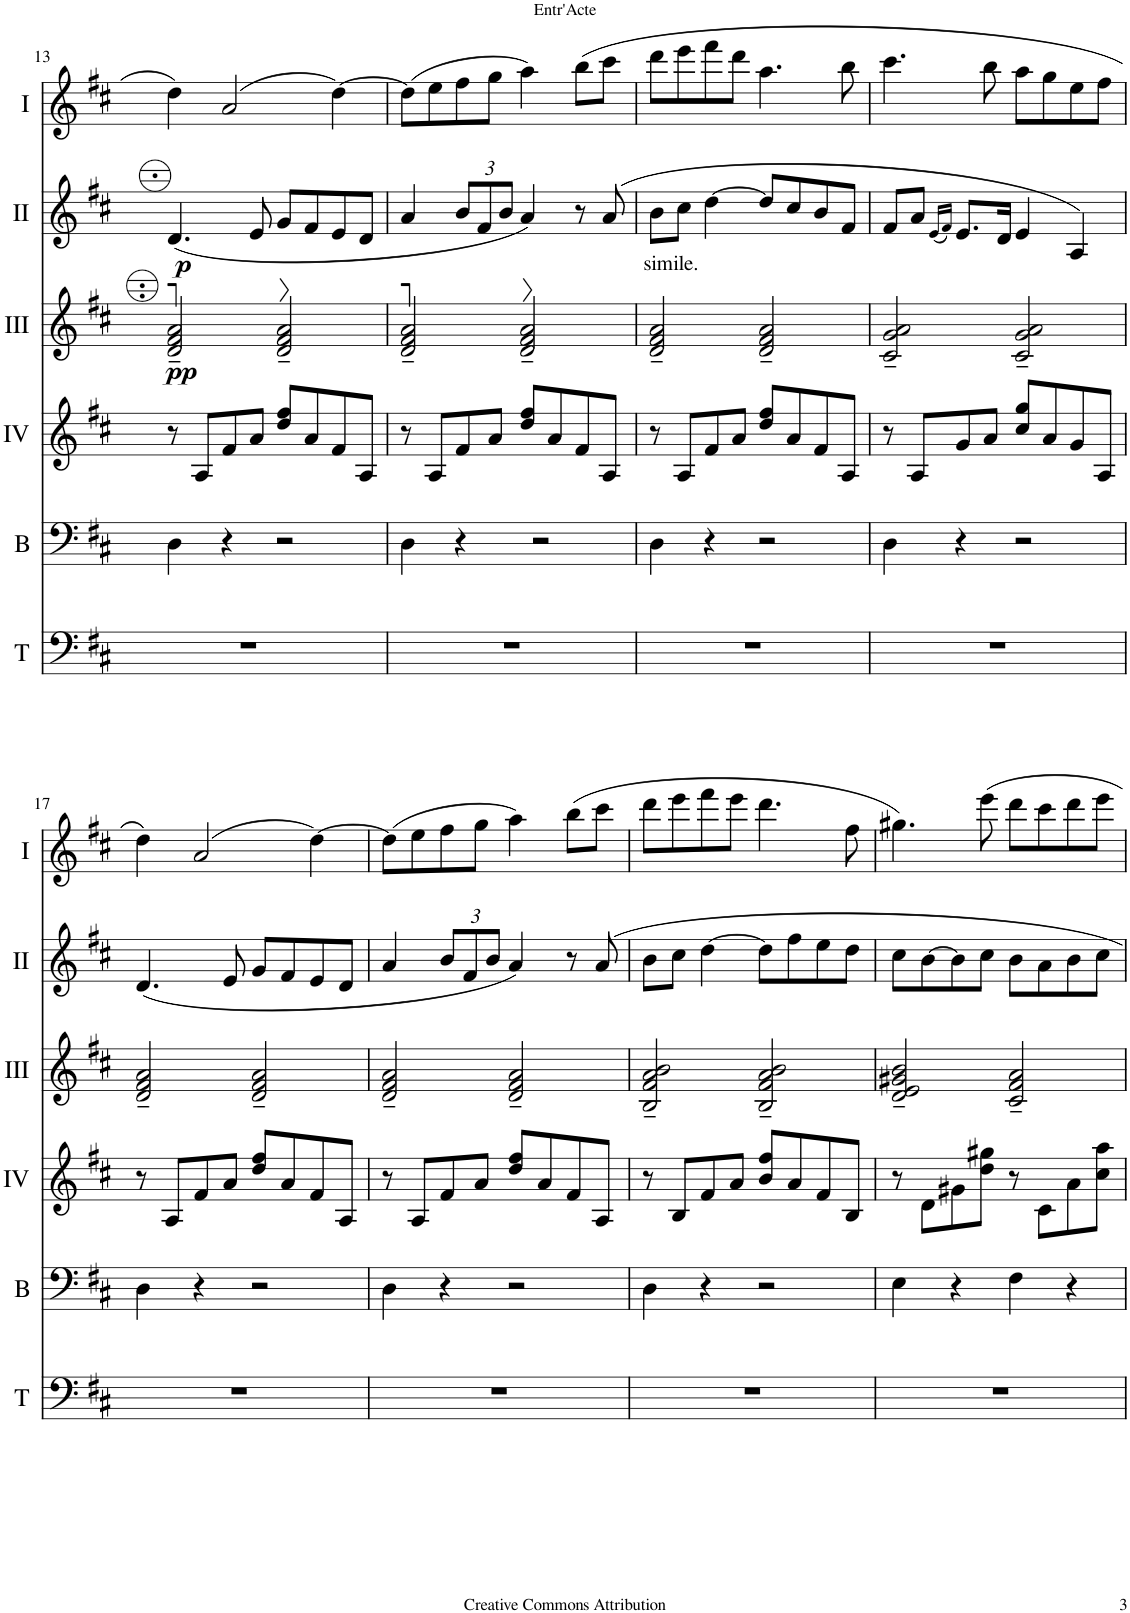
**kern	**kern	**kern	**kern	**dynam	**kern	**dynam	**kern
*part6	*part5	*part4	*part3	*part3	*part2	*part2	*part1
*staff6	*staff5	*staff4	*staff3	*staff3	*staff2	*staff2	*staff1
*I"Timpani	*I"Basson	*I"Acc. 4	*I"Acc. 3	*	*I"Acc. 2	*	*I"Acc.1
*I'T	*I'B	*	*	*	*	*	*
!!LO:PB:g=z
*clefF4	*clefF4	*clefG2	*clefG2	*	*clefG2	*	*clefG2
*	*Trd7c12	*Trd7c12	*Trd7c12	*	*	*	*
*k[f#c#]	*k[f#c#]	*k[f#c#]	*k[f#c#]	*	*k[f#c#]	*	*k[f#c#]
*M4/4	*M4/4	*M4/4	*M4/4	*	*M4/4	*	*M4/4
*met(c)	*met(c)	*met(c)	*met(c)	*	*met(c)	*	*met(c)
=13	=13	=13	=13	=13	=13	=13	=13
!	!	!	!	!LO:DY:b	!	!LO:DY:b	!
1r	4D\	8r	2d/~ 2f#/~ 2a/~	pp	(4.d/	p	4dd\
.	.	8A/L	.	.	.	.	.
.	4r	8f#/	.	.	.	.	(2a/
.	.	8a/J	.	.	8e/	.	.
.	2r	8dd/ 8ff#/L	2d/~ 2f#/~ 2a/~	.	8g/L	.	.
.	.	8a/	.	.	8f#/	.	.
.	.	8f#/	.	.	8e/	.	[4dd\)
.	.	8A/J	.	.	8d/J	.	.
=14	=14	=14	=14	=14	=14	=14	=14
1r	4D\	8r	2d/~ 2f#/~ 2a/~	.	4a/	.	(8dd\L]
.	.	8A/L	.	.	.	.	8ee\
*	*	*	*	*	*Xbrackettup	*	*
.	4r	8f#/	.	.	12b/L	.	8ff#\
.	.	.	.	.	12f#/	.	.
.	.	8a/J	.	.	.	.	8gg\J
.	.	.	.	.	12b/J	.	.
.	2r	8dd/ 8ff#/L	2d/~ 2f#/~ 2a/~	.	4a/)	.	4aa\)
.	.	8a/	.	.	.	.	.
.	.	8f#/	.	.	8r	.	(8bb\L
.	.	8A/J	.	.	(8a/	.	8ccc#\J
=15	=15	=15	=15	=15	=15	=15	=15
!	!	!	!LO:TX:a:t=simile.	!	!	!	!
1r	4D\	8r	2d/~ 2f#/~ 2a/~	.	8b\L	.	8ddd\L
.	.	8A/L	.	.	8cc#\J	.	8eee\
.	4r	8f#/	.	.	[4dd\	.	8fff#\
.	.	8a/J	.	.	.	.	8ddd\J
.	2r	8dd/ 8ff#/L	2d/~ 2f#/~ 2a/~	.	8dd/L]	.	4.aa\
.	.	8a/	.	.	8cc#/	.	.
.	.	8f#/	.	.	8b/	.	.
.	.	8A/J	.	.	8f#/J	.	8bb\
=16	=16	=16	=16	=16	=16	=16	=16
1r	4D\	8r	2c#/~ 2g/~ 2a/~	.	8f#/L	.	4.ccc#\
.	.	8A/L	.	.	8a/J	.	.
.	.	.	.	.	(16qe/LL	.	.
.	.	.	.	.	16qf#/JJ)	.	.
.	4r	8g/	.	.	8.e/L	.	.
.	.	8a/J	.	.	.	.	8bb\
.	.	.	.	.	16d/Jk	.	.
.	2r	8cc#/ 8gg/L	2c#/~ 2g/~ 2a/~	.	4e/	.	8aa\L
.	.	8a/	.	.	.	.	8gg\
.	.	8g/	.	.	4A/)	.	8ee\
.	.	8A/J	.	.	.	.	8ff#\J
!!LO:LB:g=z
=17	=17	=17	=17	=17	=17	=17	=17
1r	4D\	8r	2d/~ 2f#/~ 2a/~	.	(4.d/	.	4dd\)
.	.	8A/L	.	.	.	.	.
.	4r	8f#/	.	.	.	.	(2a/
.	.	8a/J	.	.	8e/	.	.
.	2r	8dd/ 8ff#/L	2d/~ 2f#/~ 2a/~	.	8g/L	.	.
.	.	8a/	.	.	8f#/	.	.
.	.	8f#/	.	.	8e/	.	[4dd\)
.	.	8A/J	.	.	8d/J	.	.
=18	=18	=18	=18	=18	=18	=18	=18
1r	4D\	8r	2d/~ 2f#/~ 2a/~	.	4a/	.	(8dd\L]
.	.	8A/L	.	.	.	.	8ee\
.	4r	8f#/	.	.	12b/L	.	8ff#\
.	.	.	.	.	12f#/	.	.
.	.	8a/J	.	.	.	.	8gg\J
.	.	.	.	.	12b/J	.	.
.	2r	8dd/ 8ff#/L	2d/~ 2f#/~ 2a/~	.	4a/)	.	4aa\)
.	.	8a/	.	.	.	.	.
.	.	8f#/	.	.	8r	.	(8bb\L
.	.	8A/J	.	.	8a/	.	8ccc#\J
=19	=19	=19	=19	=19	=19	=19	=19
1r	4D\	8r	2B/~ 2f#/~ 2a/~ 2b/~	.	8b\L	.	8ddd\L
.	.	8B/L	.	.	8cc#\J	.	8eee\
.	4r	8f#/	.	.	[4dd\	.	8fff#\
.	.	8a/J	.	.	.	.	8eee\J
.	2r	8b/ 8ff#/L	2B/~ 2f#/~ 2a/~ 2b/~	.	8dd\L]	.	4.ddd\
.	.	8a/	.	.	8ff#\	.	.
.	.	8f#/	.	.	8ee\	.	.
.	.	8B/J	.	.	8dd\J	.	8ff#\
=20	=20	=20	=20	=20	=20	=20	=20
1r	4E\	8r	2d/~ 2e/~ 2g#X/~ 2b/~	.	8cc#\L	.	4.gg#X\)
.	.	8d\L	.	.	[8b\	.	.
.	4r	8g#X\	.	.	8b\]	.	.
.	.	8dd\ 8gg#X\J	.	.	8cc#\J	.	8eee\
.	4F#\	8r	2c#/~ 2f#/~ 2a/~	.	8b\L	.	8ddd\L
.	.	8c#\L	.	.	8a\	.	8ccc#\
.	4r	8a\	.	.	8b\	.	8ddd\
.	.	8cc#\ 8aa\J	.	.	8cc#\J	.	8eee\J
=	=	=	=	=	=	=	=
*-	*-	*-	*-	*-	*-	*-	*-
